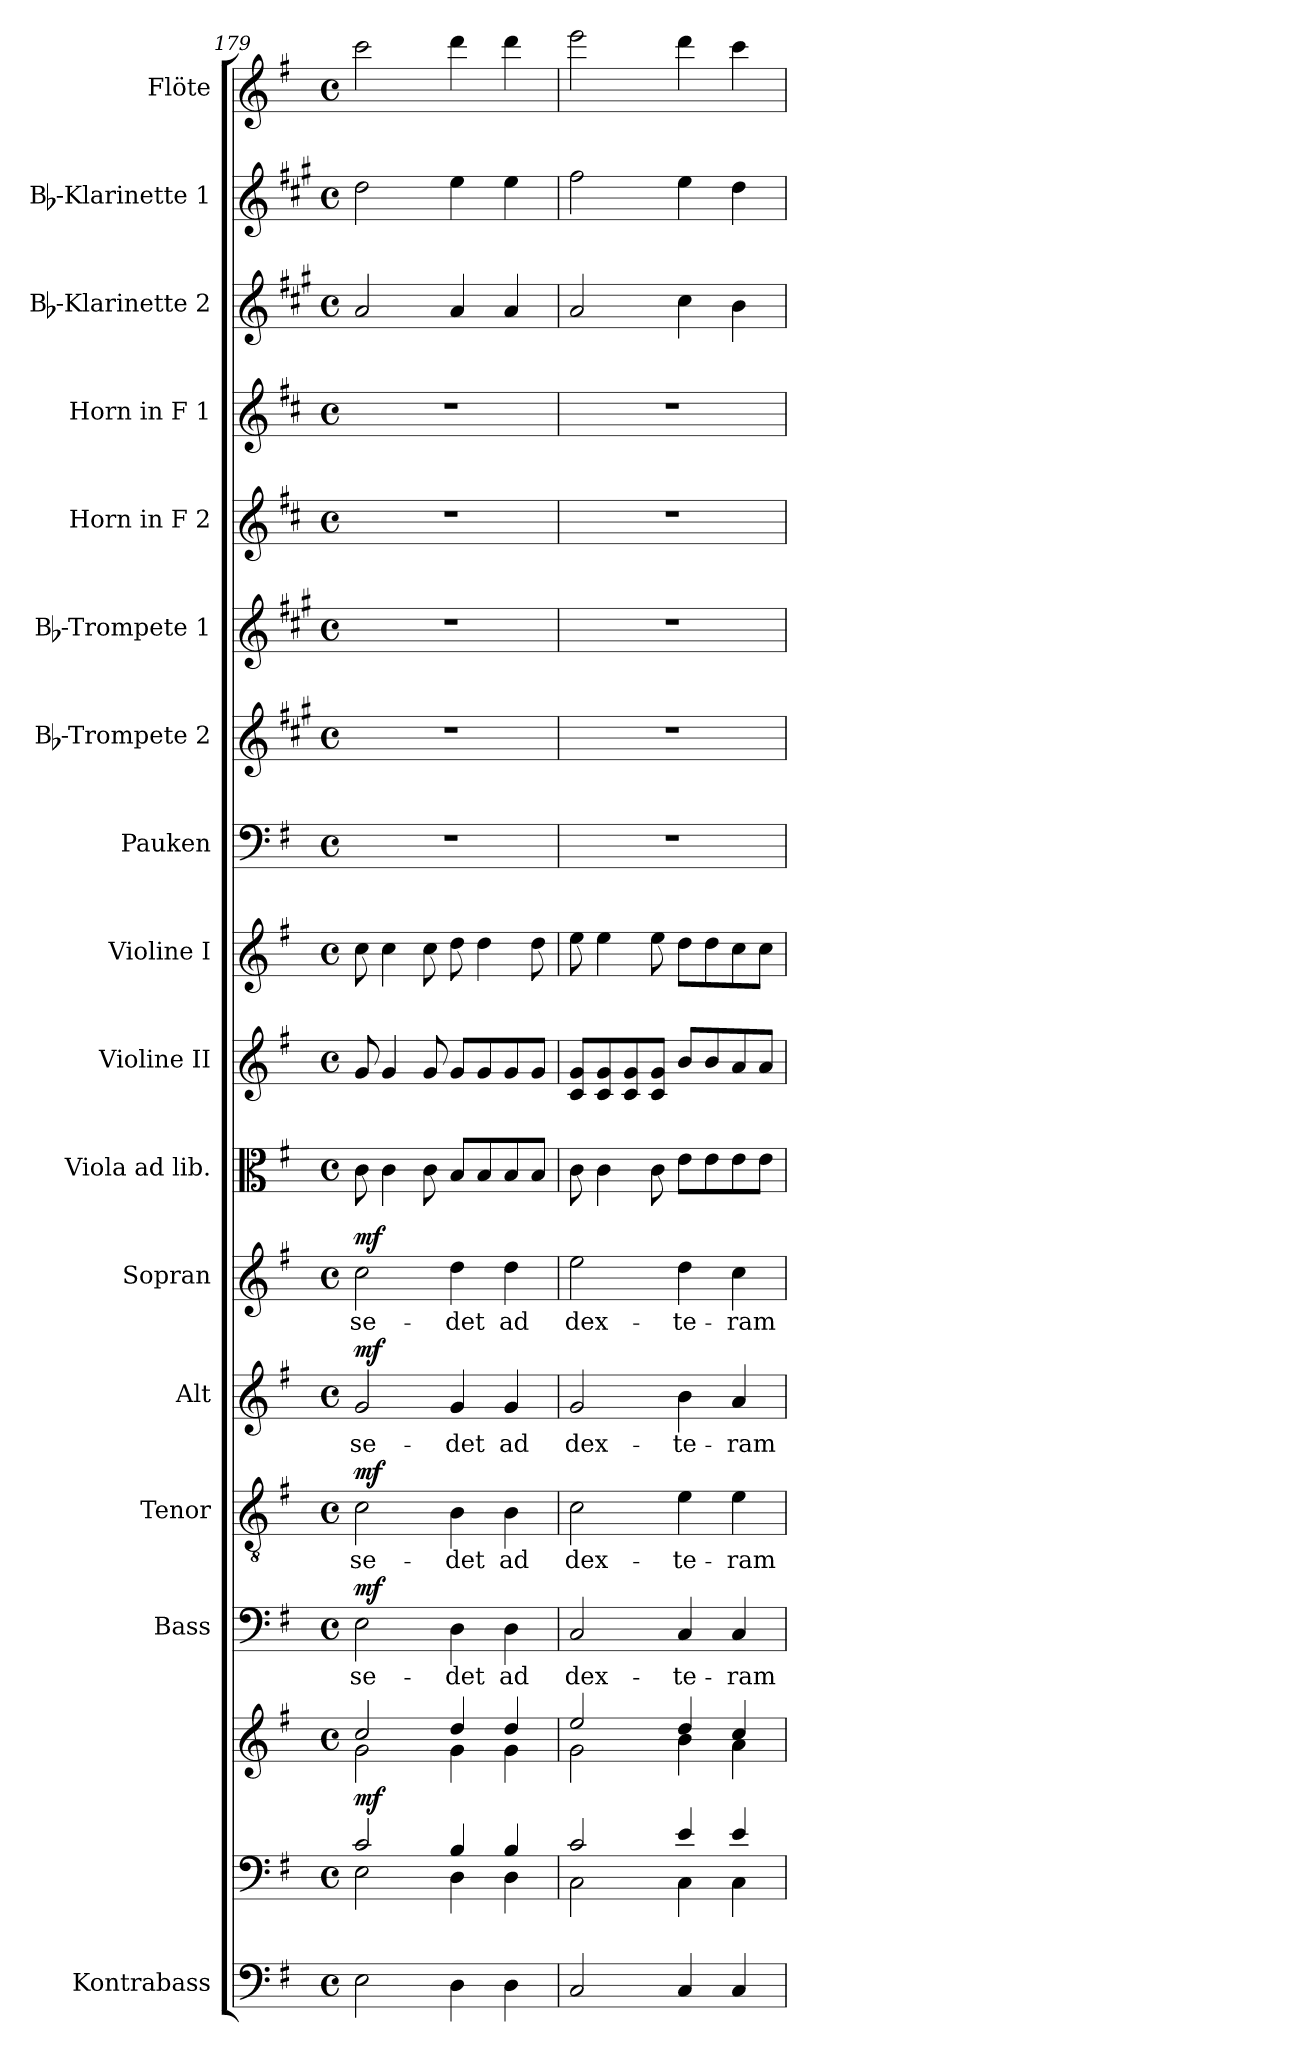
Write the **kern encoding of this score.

**kern	**kern	**kern	**dynam	**kern	**text	**dynam	**kern	**text	**dynam	**kern	**text	**dynam	**kern	**text	**dynam	**kern	**kern	**kern	**kern	**kern	**kern	**kern	**kern	**kern	**kern	**kern
*part17	*part16	*part16	*part16	*part15	*part15	*part15	*part14	*part14	*part14	*part13	*part13	*part13	*part12	*part12	*part12	*part11	*part10	*part9	*part8	*part7	*part6	*part5	*part4	*part3	*part2	*part1
*staff18	*staff17	*staff16	*staff16/17	*staff15	*staff15	*staff15	*staff14	*staff14	*staff14	*staff13	*staff13	*staff13	*staff12	*staff12	*staff12	*staff11	*staff10	*staff9	*staff8	*staff7	*staff6	*staff5	*staff4	*staff3	*staff2	*staff1
*I"Kontrabass	*	*	*	*I"Bass	*	*	*I"Tenor	*	*	*I"Alt	*	*	*I"Sopran	*	*	*I"Viola ad lib.	*I"Violine II	*I"Violine I	*I"Pauken	*I"Bb-Trompete 2	*I"Bb-Trompete 1	*I"Horn in F 2	*I"Horn in F 1	*I"Bb-Klarinette 2	*I"Bb-Klarinette 1	*I"Flöte
*I'Kb.	*	*	*	*I'B.	*	*	*I'T.	*	*	*I'A.	*	*	*I'S.	*	*	*I'Vla.	*I'Vl. II	*I'Vl. I	*I'Pk.	*I'Bb Trp. 2	*I'Bb Trp. 1	*	*	*I'Bb Kl. 2	*I'Bb Kl. 1	*I'Fl.
*clefF4	*clefF4	*clefG2	*	*clefF4	*	*	*clefGv2	*	*	*clefG2	*	*	*clefG2	*	*	*clefC3	*clefG2	*clefG2	*clefF4	*clefG2	*clefG2	*clefG2	*clefG2	*clefG2	*clefG2	*clefG2
*ITrd7c12	*	*	*	*	*	*	*	*	*	*	*	*	*	*	*	*	*	*	*	*ITrd1c2	*ITrd1c2	*ITrd4c7	*ITrd4c7	*ITrd1c2	*ITrd1c2	*
*k[f#]	*k[f#]	*k[f#]	*	*k[f#]	*	*	*k[f#]	*	*	*k[f#]	*	*	*k[f#]	*	*	*k[f#]	*k[f#]	*k[f#]	*k[f#]	*k[f#]	*k[f#]	*k[f#]	*k[f#]	*k[f#]	*k[f#]	*k[f#]
*G:	*G:	*G:	*	*G:	*	*	*G:	*	*	*G:	*	*	*G:	*	*	*G:	*G:	*G:	*G:	*G:	*G:	*G:	*G:	*G:	*G:	*G:
*M4/4	*M4/4	*M4/4	*	*M4/4	*	*	*M4/4	*	*	*M4/4	*	*	*M4/4	*	*	*M4/4	*M4/4	*M4/4	*M4/4	*M4/4	*M4/4	*M4/4	*M4/4	*M4/4	*M4/4	*M4/4
*met(c)	*met(c)	*met(c)	*	*met(c)	*	*	*met(c)	*	*	*met(c)	*	*	*met(c)	*	*	*met(c)	*met(c)	*met(c)	*met(c)	*met(c)	*met(c)	*met(c)	*met(c)	*met(c)	*met(c)	*met(c)
=179	=179	=179	=179	=179	=179	=179	=179	=179	=179	=179	=179	=179	=179	=179	=179	=179	=179	=179	=179	=179	=179	=179	=179	=179	=179	=179
*	*^	*^	*	*	*	*	*	*	*	*	*	*	*	*	*	*	*	*	*	*	*	*	*	*	*	*
!	!	!	!	!	!LO:DY:b	!	!LO:LY:b	!LO:DY:a	!	!LO:LY:b	!LO:DY:a	!	!LO:LY:b	!LO:DY:a	!	!LO:LY:b	!LO:DY:a	!	!	!	!	!	!	!	!	!	!	!
2EE\	2c/	2E\	2cc/	2g\	mf	2E\	se-	mf	2c\	se-	mf	2g/	se-	mf	2cc\	se-	mf	8c\	8g/	8cc\	1r	1r	1r	1r	1r	2g/	2cc\	2ccc\
.	.	.	.	.	.	.	.	.	.	.	.	.	.	.	.	.	.	4c\	4g/	4cc\	.	.	.	.	.	.	.	.
.	.	.	.	.	.	.	.	.	.	.	.	.	.	.	.	.	.	8c\	8g/	8cc\	.	.	.	.	.	.	.	.
!	!	!	!	!	!	!	!LO:LY:b	!	!	!LO:LY:b	!	!	!LO:LY:b	!	!	!LO:LY:b	!	!	!	!	!	!	!	!	!	!	!	!
4DD\	4B/	4D\	4dd/	4g\	.	4D\	-det	.	4B\	-det	.	4g/	-det	.	4dd\	-det	.	8B/L	8g/L	8dd\	.	.	.	.	.	4g/	4dd\	4ddd\
.	.	.	.	.	.	.	.	.	.	.	.	.	.	.	.	.	.	8B/	8g/	4dd\	.	.	.	.	.	.	.	.
!	!	!	!	!	!	!	!LO:LY:b	!	!	!LO:LY:b	!	!	!LO:LY:b	!	!	!LO:LY:b	!	!	!	!	!	!	!	!	!	!	!	!
4DD\	4B/	4D\	4dd/	4g\	.	4D\	ad	.	4B\	ad	.	4g/	ad	.	4dd\	ad	.	8B/	8g/	.	.	.	.	.	.	4g/	4dd\	4ddd\
.	.	.	.	.	.	.	.	.	.	.	.	.	.	.	.	.	.	8B/J	8g/J	8dd\	.	.	.	.	.	.	.	.
=180	=180	=180	=180	=180	=180	=180	=180	=180	=180	=180	=180	=180	=180	=180	=180	=180	=180	=180	=180	=180	=180	=180	=180	=180	=180	=180	=180	=180
!	!	!	!	!	!	!	!LO:LY:b	!	!	!LO:LY:b	!	!	!LO:LY:b	!	!	!LO:LY:b	!	!	!	!	!	!	!	!	!	!	!	!
2CC/	2c/	2C\	2ee/	2g\	.	2C/	dex-	.	2c\	dex-	.	2g/	dex-	.	2ee\	dex-	.	8c\	8c/ 8g/L	8ee\	1r	1r	1r	1r	1r	2g/	2ee\	2eee\
.	.	.	.	.	.	.	.	.	.	.	.	.	.	.	.	.	.	4c\	8c/ 8g/	4ee\	.	.	.	.	.	.	.	.
.	.	.	.	.	.	.	.	.	.	.	.	.	.	.	.	.	.	.	8c/ 8g/	.	.	.	.	.	.	.	.	.
.	.	.	.	.	.	.	.	.	.	.	.	.	.	.	.	.	.	8c\	8c/ 8g/J	8ee\	.	.	.	.	.	.	.	.
!	!	!	!	!	!	!	!LO:LY:b	!	!	!LO:LY:b	!	!	!LO:LY:b	!	!	!LO:LY:b	!	!	!	!	!	!	!	!	!	!	!	!
4CC/	4e/	4C\	4dd/	4b\	.	4C/	-te-	.	4e\	-te-	.	4b\	-te-	.	4dd\	-te-	.	8e\L	8b/L	8dd\L	.	.	.	.	.	4b\	4dd\	4ddd\
.	.	.	.	.	.	.	.	.	.	.	.	.	.	.	.	.	.	8e\	8b/	8dd\	.	.	.	.	.	.	.	.
!	!	!	!	!	!	!	!LO:LY:b	!	!	!LO:LY:b	!	!	!LO:LY:b	!	!	!LO:LY:b	!	!	!	!	!	!	!	!	!	!	!	!
4CC/	4e/	4C\	4cc/	4a\	.	4C/	-ram	.	4e\	-ram	.	4a/	-ram	.	4cc\	-ram	.	8e\	8a/	8cc\	.	.	.	.	.	4a\	4cc\	4ccc\
.	.	.	.	.	.	.	.	.	.	.	.	.	.	.	.	.	.	8e\J	8a/J	8cc\J	.	.	.	.	.	.	.	.
*	*v	*v	*	*	*	*	*	*	*	*	*	*	*	*	*	*	*	*	*	*	*	*	*	*	*	*	*	*
*	*	*v	*v	*	*	*	*	*	*	*	*	*	*	*	*	*	*	*	*	*	*	*	*	*	*	*	*
=	=	=	=	=	=	=	=	=	=	=	=	=	=	=	=	=	=	=	=	=	=	=	=	=	=	=
*-	*-	*-	*-	*-	*-	*-	*-	*-	*-	*-	*-	*-	*-	*-	*-	*-	*-	*-	*-	*-	*-	*-	*-	*-	*-	*-
